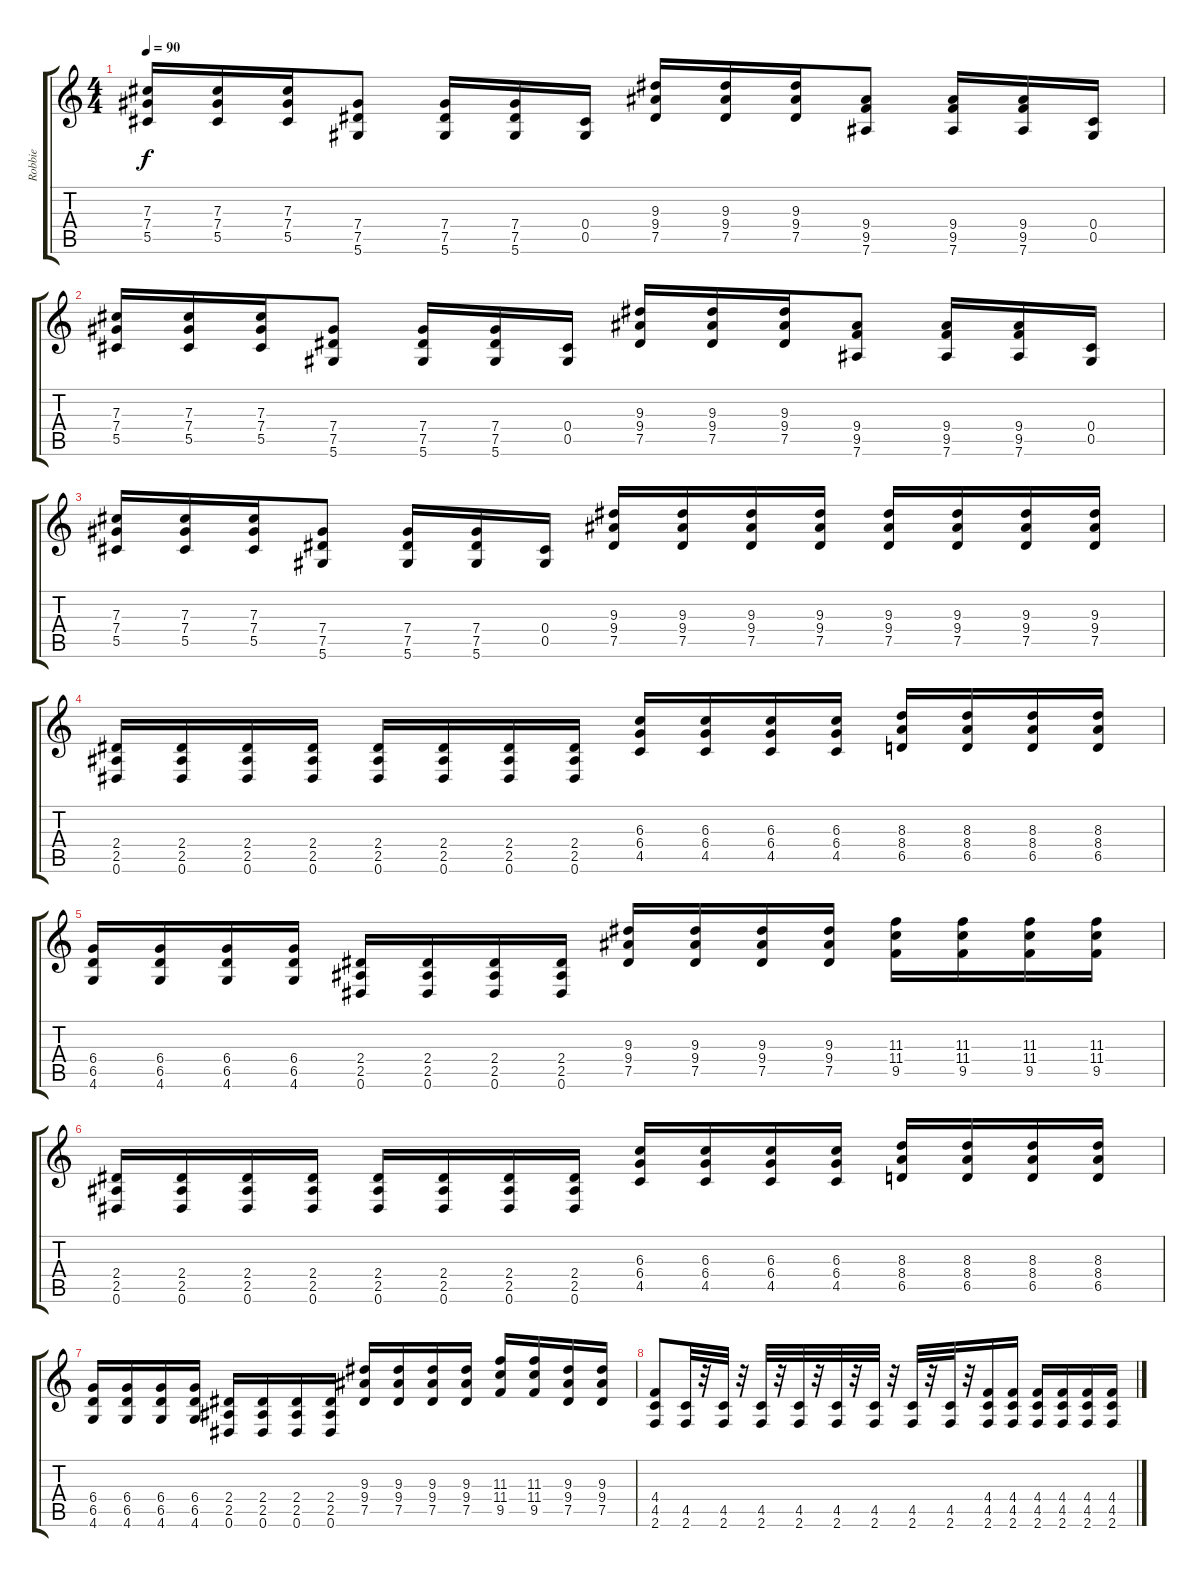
\track ("Robbie" "Robbie") {instrument distortionguitar}
\staff {score tabs}
\tuning (Eb4 Bb3 Gb3 Db3 Ab2 Eb2) {hide}
\ts (4 4)
\tempo 90
\clef g2
\ks c
(7.3 7.4 5.5).16{dy f} (7.3 7.4 5.5).16 (7.3 7.4 5.5).16 (7.4 7.5 5.6).8 (7.4 7.5 5.6).16 (7.4 7.5 5.6).16 (0.4 0.5).16 (9.3 9.4 7.5).16 (9.3 9.4 7.5).16 (9.3 9.4 7.5).16 (9.4 9.5 7.6).8 (9.4 9.5 7.6).16 (9.4 9.5 7.6).16 (0.4 0.5).16 |
(7.3 7.4 5.5).16 (7.3 7.4 5.5).16 (7.3 7.4 5.5).16 (7.4 7.5 5.6).8 (7.4 7.5 5.6).16 (7.4 7.5 5.6).16 (0.4 0.5).16 (9.3 9.4 7.5).16 (9.3 9.4 7.5).16 (9.3 9.4 7.5).16 (9.4 9.5 7.6).8 (9.4 9.5 7.6).16 (9.4 9.5 7.6).16 (0.4 0.5).16 |
(7.3 7.4 5.5).16 (7.3 7.4 5.5).16 (7.3 7.4 5.5).16 (7.4 7.5 5.6).8 (7.4 7.5 5.6).16 (7.4 7.5 5.6).16 (0.4 0.5).16 (9.3 9.4 7.5).16 (9.3 9.4 7.5).16 (9.3 9.4 7.5).16 (9.3 9.4 7.5).16 (9.3 9.4 7.5).16 (9.3 9.4 7.5).16 (9.3 9.4 7.5).16 (9.3 9.4 7.5).16 |
(2.4 2.5 0.6).16 (2.4 2.5 0.6).16 (2.4 2.5 0.6).16 (2.4 2.5 0.6).16 (2.4 2.5 0.6).16 (2.4 2.5 0.6).16 (2.4 2.5 0.6).16 (2.4 2.5 0.6).16 (6.3 6.4 4.5).16 (6.3 6.4 4.5).16 (6.3 6.4 4.5).16 (6.3 6.4 4.5).16 (8.3 8.4 6.5).16 (8.3 8.4 6.5).16 (8.3 8.4 6.5).16 (8.3 8.4 6.5).16 |
(6.4 6.5 4.6).16 (6.4 6.5 4.6).16 (6.4 6.5 4.6).16 (6.4 6.5 4.6).16 (2.4 2.5 0.6).16 (2.4 2.5 0.6).16 (2.4 2.5 0.6).16 (2.4 2.5 0.6).16 (9.3 9.4 7.5).16 (9.3 9.4 7.5).16 (9.3 9.4 7.5).16 (9.3 9.4 7.5).16 (11.3 11.4 9.5).16 (11.3 11.4 9.5).16 (11.3 11.4 9.5).16 (11.3 11.4 9.5).16 |
(2.4 2.5 0.6).16 (2.4 2.5 0.6).16 (2.4 2.5 0.6).16 (2.4 2.5 0.6).16 (2.4 2.5 0.6).16 (2.4 2.5 0.6).16 (2.4 2.5 0.6).16 (2.4 2.5 0.6).16 (6.3 6.4 4.5).16 (6.3 6.4 4.5).16 (6.3 6.4 4.5).16 (6.3 6.4 4.5).16 (8.3 8.4 6.5).16 (8.3 8.4 6.5).16 (8.3 8.4 6.5).16 (8.3 8.4 6.5).16 |
(6.4 6.5 4.6).16 (6.4 6.5 4.6).16 (6.4 6.5 4.6).16 (6.4 6.5 4.6).16 (2.4 2.5 0.6).16 (2.4 2.5 0.6).16 (2.4 2.5 0.6).16 (2.4 2.5 0.6).16 (9.3 9.4 7.5).16 (9.3 9.4 7.5).16 (9.3 9.4 7.5).16 (9.3 9.4 7.5).16 (11.3 11.4 9.5).16 (11.3 11.4 9.5).16 (9.3 9.4 7.5).16 (9.3 9.4 7.5).16 |
(4.4 4.5 2.6).8 (4.5 2.6).32 r.32 (4.5 2.6).32 r.32 (4.5 2.6).32 r.32 (4.5 2.6).32 r.32 (4.5 2.6).32 r.32 (4.5 2.6).32 r.32 (4.5 2.6).32 r.32 (4.5 2.6).32 r.32 (4.4 4.5 2.6).16 (4.4 4.5 2.6).16 (4.4 4.5 2.6).16 (4.4 4.5 2.6).16 (4.4 4.5 2.6).16 (4.4 4.5 2.6).16
